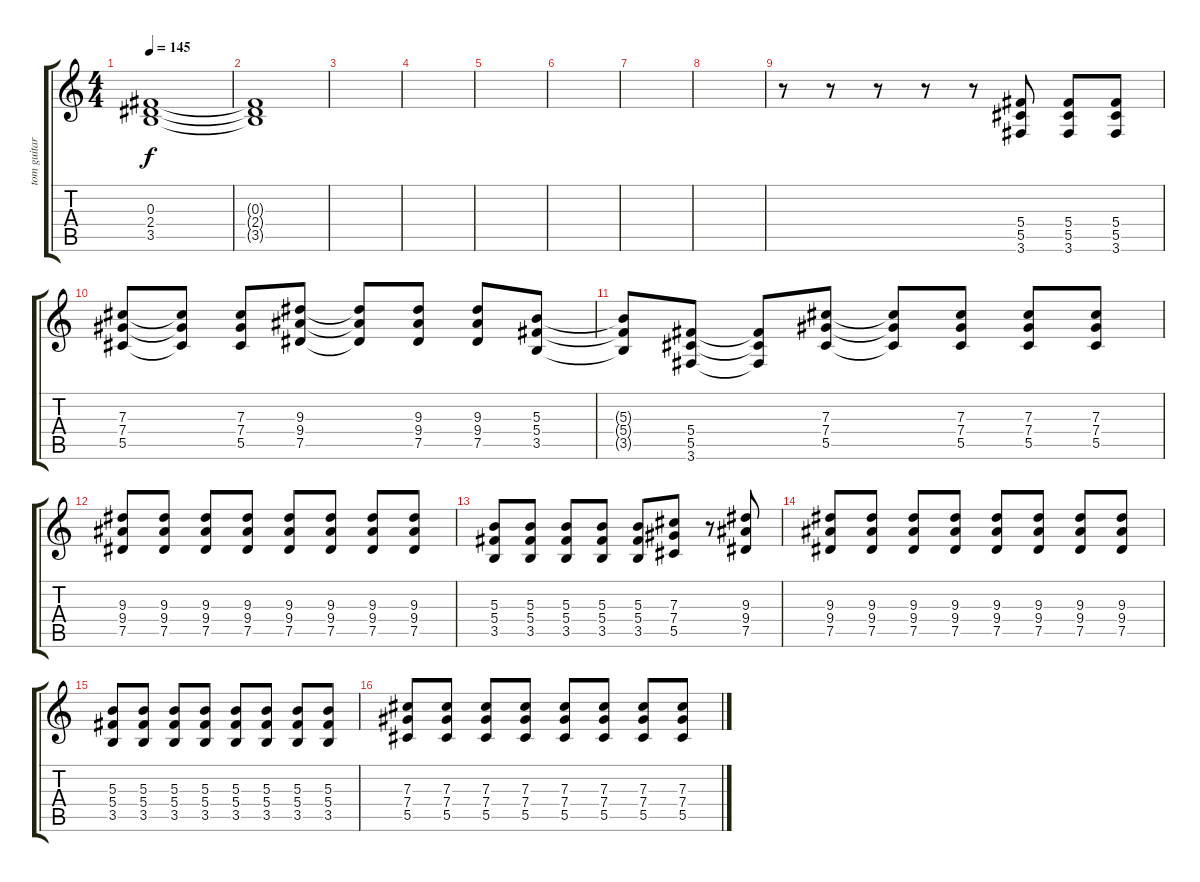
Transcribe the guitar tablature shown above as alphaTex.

\track ("tom guitar overdub" "tom guitar") {instrument distortionguitar}
\staff {score tabs}
\tuning (Eb4 Bb3 Gb3 Db3 Ab2 Eb2) {hide}
\ts (4 4)
\tempo 145
\clef g2
\ks c
(0.3{t} 2.4{t} 3.5{t}).1{dy f} |
(0.3{t} 2.4{t} 3.5{t}).1 |
|
|
|
|
|
|
r.8 r.8 r.8 r.8 r.8 (5.4 5.5 3.6).8 (5.4 5.5 3.6).8 (5.4 5.5 3.6).8 |
(7.3 7.4 5.5).8 (7.3{t} 7.4{t} 5.5{t}).8 (7.3 7.4 5.5).8 (9.3 9.4 7.5).8 (9.3{t} 9.4{t} 7.5{t}).8 (9.3 9.4 7.5).8 (9.3 9.4 7.5).8 (5.3 5.4 3.5).8 |
(5.3{t} 5.4{t} 3.5{t}).8 (5.4 5.5 3.6).8 (5.4{t} 5.5{t} 3.6{t}).8 (7.3 7.4 5.5).8 (7.3{t} 7.4{t} 5.5{t}).8 (7.3 7.4 5.5).8 (7.3 7.4 5.5).8 (7.3 7.4 5.5).8 |
(9.3 9.4 7.5).8 (9.3 9.4 7.5).8 (9.3 9.4 7.5).8 (9.3 9.4 7.5).8 (9.3 9.4 7.5).8 (9.3 9.4 7.5).8 (9.3 9.4 7.5).8 (9.3 9.4 7.5).8 |
(5.3 5.4 3.5).8 (5.3 5.4 3.5).8 (5.3 5.4 3.5).8 (5.3 5.4 3.5).8 (5.3 5.4 3.5).8 (7.3 7.4 5.5).8 r.8 (9.3 9.4 7.5).8 |
(9.3 9.4 7.5).8 (9.3 9.4 7.5).8 (9.3 9.4 7.5).8 (9.3 9.4 7.5).8 (9.3 9.4 7.5).8 (9.3 9.4 7.5).8 (9.3 9.4 7.5).8 (9.3 9.4 7.5).8 |
(5.3 5.4 3.5).8 (5.3 5.4 3.5).8 (5.3 5.4 3.5).8 (5.3 5.4 3.5).8 (5.3 5.4 3.5).8 (5.3 5.4 3.5).8 (5.3 5.4 3.5).8 (5.3 5.4 3.5).8 |
(7.3 7.4 5.5).8 (7.3 7.4 5.5).8 (7.3 7.4 5.5).8 (7.3 7.4 5.5).8 (7.3 7.4 5.5).8 (7.3 7.4 5.5).8 (7.3 7.4 5.5).8 (7.3 7.4 5.5).8
